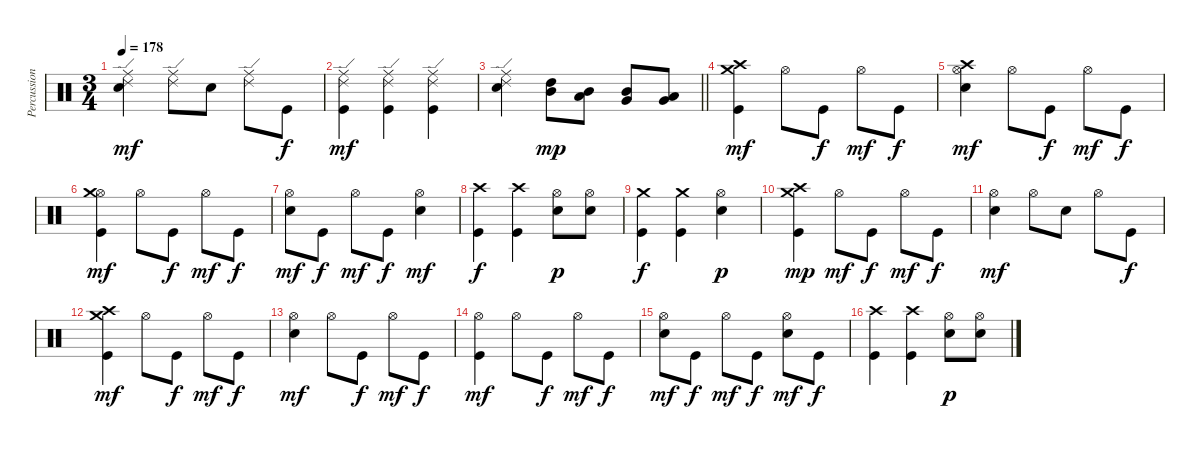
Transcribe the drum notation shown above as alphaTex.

\track ("Percussions" "Percussion") {instrument percussion}
\staff {score}
\articulation defaults
\ts (3 4)
\tempo 178
\clef neutral
\ks c
("Electric Snare (hit)" "Ride (middle)" "Ride (edge) 2").4{dy mf} ("Ride (middle)" "Ride (edge) 2").8 "Electric Snare (hit)".8 ("Ride (middle)" "Ride (edge) 2").8 "Kick (hit)".8{dy f} |
("Kick (hit)" "Ride (middle)" "Ride (edge) 2").4{dy mf} ("Kick (hit)" "Ride (middle)" "Ride (edge) 2").4 ("Kick (hit)" "Ride (middle)" "Ride (edge) 2").4 |
\barLineRight lightlight
("Electric Snare (hit)" "Ride (middle)" "Ride (edge) 2").4 ("Mid Tom (hit)" "High Tom (hit)").8{dy mp} ("Low Tom (hit)" "Mid Tom (hit)").8 ("Very Low Tom (hit)" "Mid Tom (hit)").8 ("Very Low Tom (hit)" "Low Tom (hit)").8 |
("Kick (hit)" "Crash high (hit)" "Crash medium (hit)").4{dy mf} "Hi-Hat (open)".8 "Kick (hit)".8{dy f} "Hi-Hat (open)".8{dy mf} "Kick (hit)".8{dy f} |
("Electric Snare (hit)" "Hi-Hat (open)" "Crash high (hit)").4{dy mf} "Hi-Hat (open)".8 "Kick (hit)".8{dy f} "Hi-Hat (open)".8{dy mf} "Kick (hit)".8{dy f} |
("Kick (hit)" "Hi-Hat (open)" "Crash medium (hit)").4{dy mf} "Hi-Hat (open)".8 "Kick (hit)".8{dy f} "Hi-Hat (open)".8{dy mf} "Kick (hit)".8{dy f} |
("Electric Snare (hit)" "Hi-Hat (open)").8{dy mf} "Kick (hit)".8{dy f} "Hi-Hat (open)".8{dy mf} "Kick (hit)".8{dy f} ("Electric Snare (hit)" "Hi-Hat (open)").4{dy mf} |
("Kick (hit)" "Crash high (hit)").4{dy f} ("Kick (hit)" "Crash high (hit)").4 ("Electric Snare (hit)" "Hi-Hat (open)").8{dy p} ("Electric Snare (hit)" "Hi-Hat (open)").8 |
("Kick (hit)" "Crash medium (hit)").4{dy f} ("Kick (hit)" "Crash medium (hit)").4 ("Electric Snare (hit)" "Hi-Hat (open)").4{dy p} |
("Kick (hit)" "Crash high (hit)" "Crash medium (hit)").4{dy mp} "Hi-Hat (open)".8{dy mf} "Kick (hit)".8{dy f} "Hi-Hat (open)".8{dy mf} "Kick (hit)".8{dy f} |
("Electric Snare (hit)" "Hi-Hat (open)").4{dy mf} "Hi-Hat (open)".8 "Electric Snare (hit)".8 "Hi-Hat (open)".8 "Kick (hit)".8{dy f} |
("Kick (hit)" "Crash high (hit)" "Crash medium (hit)").4{dy mf} "Hi-Hat (open)".8 "Kick (hit)".8{dy f} "Hi-Hat (open)".8{dy mf} "Kick (hit)".8{dy f} |
("Electric Snare (hit)" "Hi-Hat (open)").4{dy mf} "Hi-Hat (open)".8 "Kick (hit)".8{dy f} "Hi-Hat (open)".8{dy mf} "Kick (hit)".8{dy f} |
("Kick (hit)" "Hi-Hat (open)").4{dy mf} "Hi-Hat (open)".8 "Kick (hit)".8{dy f} "Hi-Hat (open)".8{dy mf} "Kick (hit)".8{dy f} |
("Electric Snare (hit)" "Hi-Hat (open)").8{dy mf} "Kick (hit)".8{dy f} "Hi-Hat (open)".8{dy mf} "Kick (hit)".8{dy f} ("Electric Snare (hit)" "Hi-Hat (open)").8{dy mf} "Kick (hit)".8{dy f} |
("Kick (hit)" "Crash high (hit)").4 ("Kick (hit)" "Crash high (hit)").4 ("Electric Snare (hit)" "Hi-Hat (open)").8{dy p} ("Electric Snare (hit)" "Hi-Hat (open)").8
